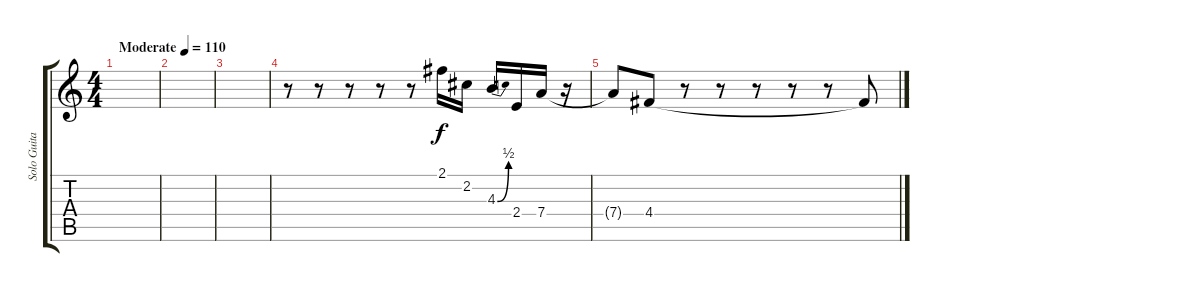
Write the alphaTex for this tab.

\track ("Solo Guitar" "Solo Guita") {instrument distortionguitar}
\staff {score tabs}
\tuning (E4 B3 G3 D3 A2 E2) {hide}
\ts (4 4)
\tempo (110 "Moderate")
\clef g2
\ks c
|
|
|
r.8 r.8 r.8 r.8 r.8 2.1.16 2.2.16 4.3{be (bend 0 0 60 2)}.16 2.4.16 7.4.16 r.16 |
7.4{t}.8 4.4.8 r.8 r.8 r.8 r.8 r.8 4.4{t}.8
